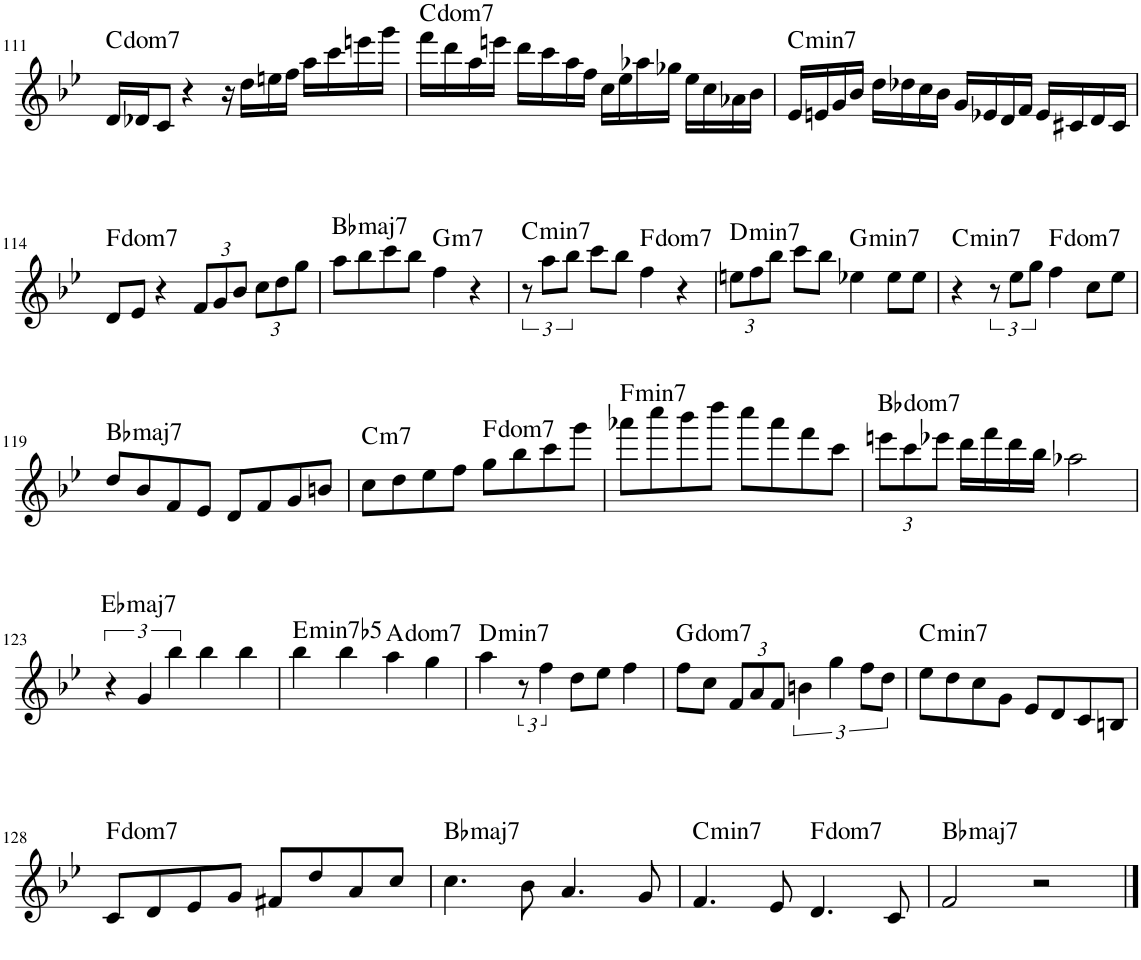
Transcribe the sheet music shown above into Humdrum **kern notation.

**kern	**harte
*part1	*part1
*staff1	*
*I"Piano	*
*I'Pno.	*
!!LO:PB:g=z
*clefG2	*
*k[b-e-]	*
*M4/4	*
=111	=111
!	!LO:H:kt=dom
16d/LL	.
16d-X/J	.
8c/J	.
4r	.
16r	.
16dd\LL	.
16een\	.
16ff\JJ	.
16aa\LL	.
16ccc\	.
16eeen\	.
16ggg\JJ	.
=112	=112
!	!LO:H:kt=dom
16fff\LL	.
16ddd\	.
16aa\	.
16eeen\JJ	.
16ddd\LL	.
16ccc\	.
16aa\	.
16ff\JJ	.
16cc\LL	.
16ee-\	.
16aa-X\	.
16gg-X\JJ	.
16ee-\LL	.
16cc\	.
16a-X\	.
16b-\JJ	.
=113	=113
!	!LO:H:kt=min7
16e-/LL	C:min7
16en/	.
16g/	.
16b-/JJ	.
16dd\LL	.
16dd-X\	.
16cc\	.
16b-\JJ	.
16g/LL	.
16e-X/	.
16d/	.
16f/JJ	.
16e-/LL	.
16c#X/	.
16d/	.
16c#/JJ	.
!!LO:LB:g=z
=114	=114
!	!LO:H:kt=dom
8d/L	.
8e-/J	.
4r	.
*Xbrackettup	*
12f/L	.
12g/	.
12b-/J	.
12cc\L	.
12dd\	.
12gg\J	.
=115	=115
!	!LO:H:kt=maj7
8aa\L	Bb:maj7
8bb-\	.
8ccc\	.
8bb-\J	.
!	!LO:H:kt=m7
4ff\	G:min7
4r	.
=116	=116
*brackettup	*
!	!LO:H:kt=min7
12r	C:min7
12aa\L	.
12bb-\J	.
8ccc\L	.
8bb-\J	.
!	!LO:H:kt=dom
4ff\	.
4r	.
=117	=117
*Xbrackettup	*
!	!LO:H:kt=min7
12een\L	D:min7
12ff\	.
12bb-\J	.
8ccc\L	.
8bb-\J	.
!	!LO:H:kt=min7
4ee-X\	G:min7
8ee-\L	.
8ee-\J	.
=118	=118
!	!LO:H:kt=min7
4r	C:min7
*brackettup	*
12r	.
12ee-\L	.
12gg\J	.
!	!LO:H:kt=dom
4ff\	.
8cc\L	.
8ee-\J	.
!!LO:LB:g=z
=119	=119
!	!LO:H:kt=maj7
8dd/L	Bb:maj7
8b-/	.
8f/	.
8e-/J	.
8d/L	.
8f/	.
8g/	.
8bn/J	.
=120	=120
!	!LO:H:kt=m7
8cc\L	C:min7
8dd\	.
8ee-\	.
8ff\J	.
!	!LO:H:kt=dom
8gg\L	.
8bb-\	.
8ccc\	.
8ggg\J	.
=121	=121
!	!LO:H:kt=min7
8aaa-X\L	F:min7
8cccc\	.
8bbb-\	.
8dddd\J	.
8cccc\L	.
8aaa-\	.
8fff\	.
8ccc\J	.
=122	=122
*Xbrackettup	*
!	!LO:H:kt=dom
12eeen\L	.
12ccc\	.
12eee-X\J	.
16ddd\LL	.
16fff\	.
16ddd\	.
16bb-\JJ	.
2aa-X\	.
!!LO:LB:g=z
=123	=123
*brackettup	*
!	!LO:H:kt=maj7
6r	Eb:maj7
6g/	.
6bb-\	.
4bb-\	.
4bb-\	.
=124	=124
!	!LO:H:kt=min7b5
4bb-\	E:hdim7
4bb-\	.
!	!LO:H:kt=dom
4aa\	.
4gg\	.
=125	=125
!	!LO:H:kt=min7
4aa\	D:min7
12r	.
6ff\	.
8dd\L	.
8ee-\J	.
4ff\	.
=126	=126
!	!LO:H:kt=dom
8ff\L	.
8cc\J	.
*Xbrackettup	*
12f/L	.
12a/	.
12f/J	.
*brackettup	*
6bn\	.
6gg\	.
12ff\L	.
12dd\J	.
=127	=127
!	!LO:H:kt=min7
8ee-\L	C:min7
8dd\	.
8cc\	.
8g\J	.
8e-/L	.
8d/	.
8c/	.
8Bn/J	.
!!LO:LB:g=z
=128	=128
!	!LO:H:kt=dom
8c/L	.
8d/	.
8e-/	.
8g/J	.
8f#X/L	.
8dd/	.
8a/	.
8cc/J	.
=129	=129
!	!LO:H:kt=maj7
4.cc\	Bb:maj7
8b-\	.
4.a/	.
8g/	.
=130	=130
!	!LO:H:kt=min7
4.f/	C:min7
8e-/	.
!	!LO:H:kt=dom
4.d/	.
8c/	.
=131	=131
!	!LO:H:kt=maj7
2f/	Bb:maj7
2r	.
==	==
*-	*-
